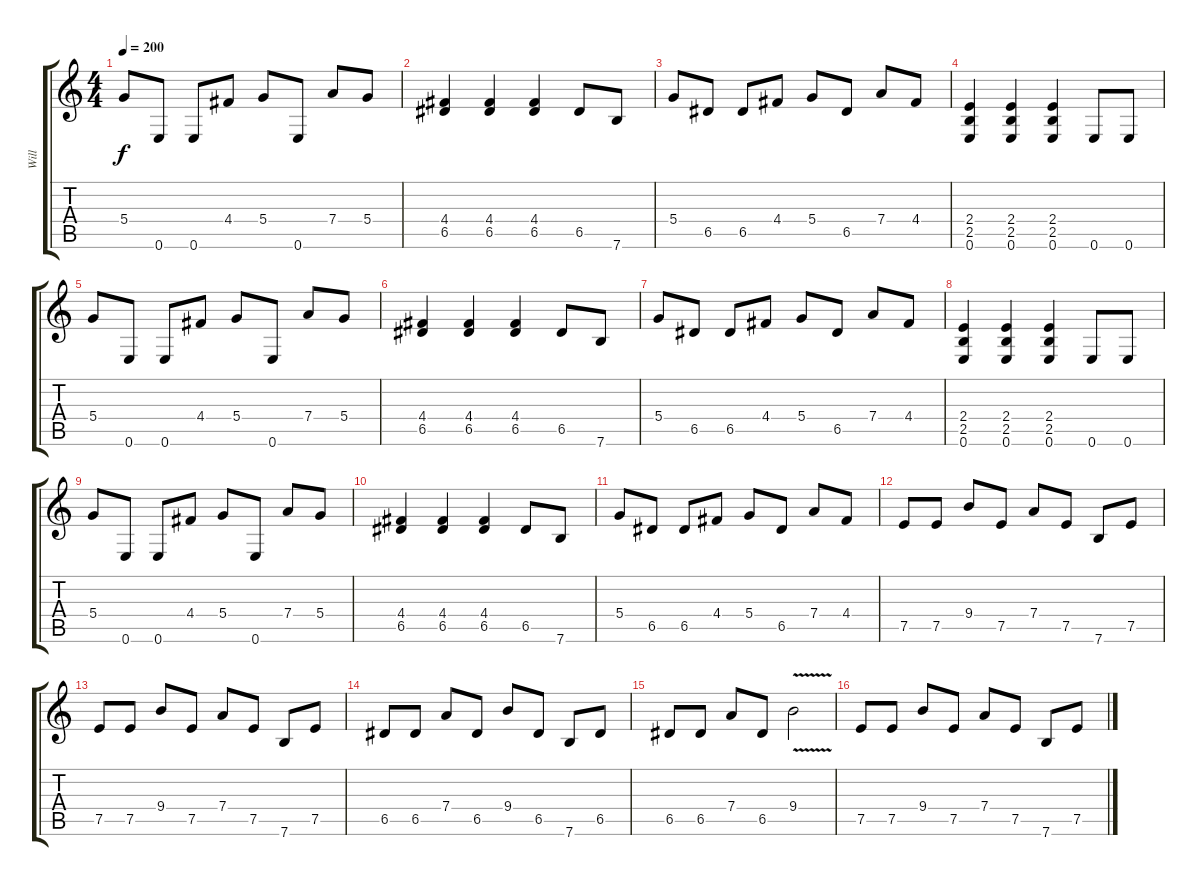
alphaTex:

\track ("Will" "Will") {instrument distortionguitar}
\staff {score tabs}
\tuning (E4 B3 G3 D3 A2 E2) {hide}
\ts (4 4)
\tempo 200
\clef g2
\ks c
5.4.8{dy f} 0.6.8 0.6.8 4.4.8 5.4.8 0.6.8 7.4.8 5.4.8 |
(4.4 6.5).4 (4.4 6.5).4 (4.4 6.5).4 6.5.8 7.6.8 |
5.4.8 6.5.8 6.5.8 4.4.8 5.4.8 6.5.8 7.4.8 4.4.8 |
(2.4 2.5 0.6).4 (2.4 2.5 0.6).4 (2.4 2.5 0.6).4 0.6.8 0.6.8 |
5.4.8 0.6.8 0.6.8 4.4.8 5.4.8 0.6.8 7.4.8 5.4.8 |
(4.4 6.5).4 (4.4 6.5).4 (4.4 6.5).4 6.5.8 7.6.8 |
5.4.8 6.5.8 6.5.8 4.4.8 5.4.8 6.5.8 7.4.8 4.4.8 |
(2.4 2.5 0.6).4 (2.4 2.5 0.6).4 (2.4 2.5 0.6).4 0.6.8 0.6.8 |
5.4.8 0.6.8 0.6.8 4.4.8 5.4.8 0.6.8 7.4.8 5.4.8 |
(4.4 6.5).4 (4.4 6.5).4 (4.4 6.5).4 6.5.8 7.6.8 |
5.4.8 6.5.8 6.5.8 4.4.8 5.4.8 6.5.8 7.4.8 4.4.8 |
7.5.8 7.5.8 9.4.8 7.5.8 7.4.8 7.5.8 7.6.8 7.5.8 |
7.5.8 7.5.8 9.4.8 7.5.8 7.4.8 7.5.8 7.6.8 7.5.8 |
6.5.8 6.5.8 7.4.8 6.5.8 9.4.8 6.5.8 7.6.8 6.5.8 |
6.5.8 6.5.8 7.4.8 6.5.8 9.4{v}.2 |
7.5.8 7.5.8 9.4.8 7.5.8 7.4.8 7.5.8 7.6.8 7.5.8
